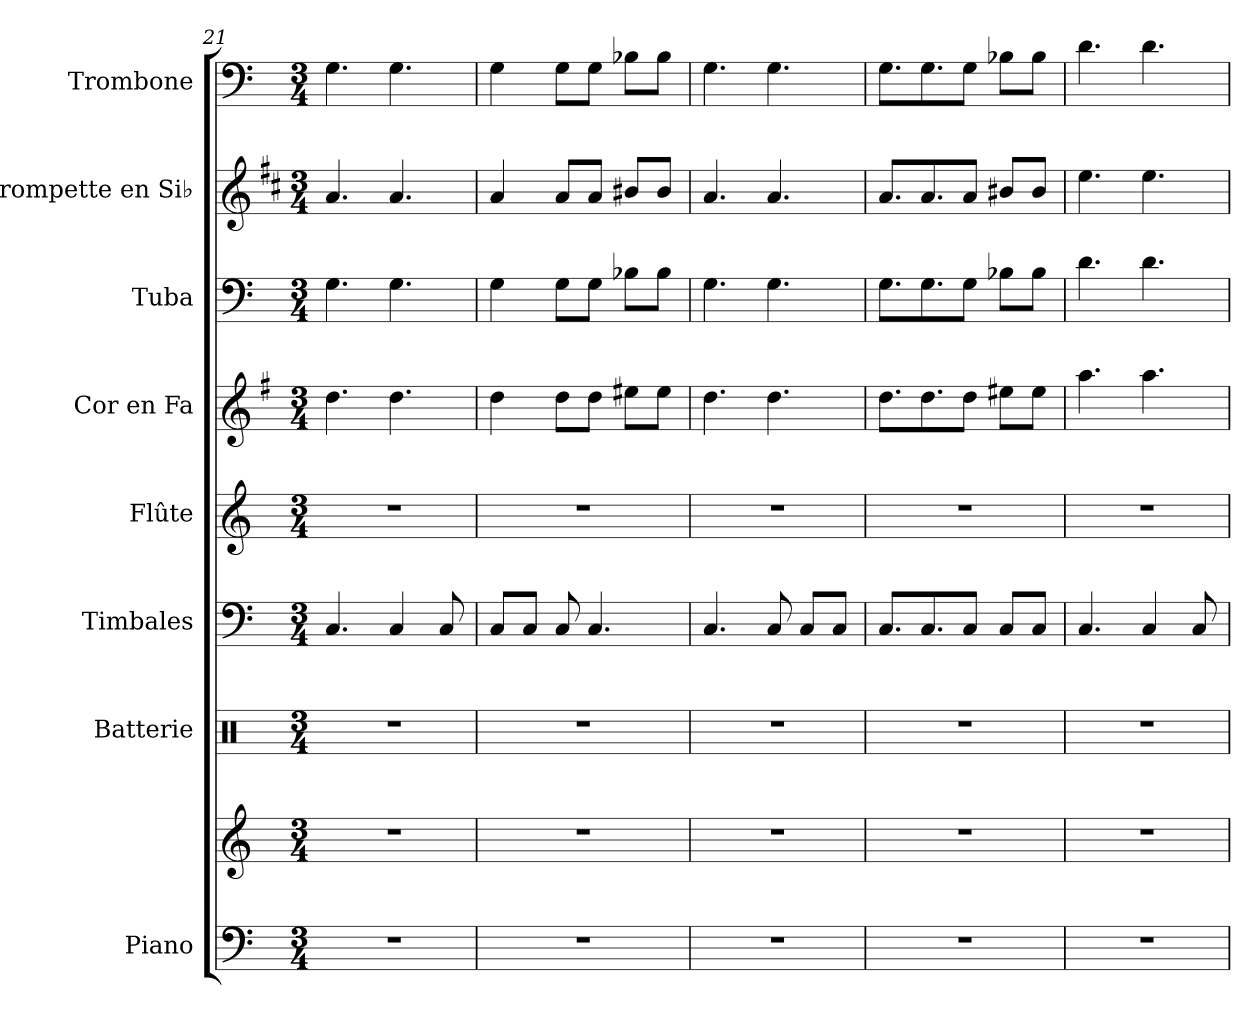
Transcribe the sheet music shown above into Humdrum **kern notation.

**kern	**kern	**kern	**kern	**kern	**kern	**kern	**kern	**kern
*part8	*part8	*part7	*part6	*part5	*part4	*part3	*part2	*part1
*staff9	*staff8	*staff7	*staff6	*staff5	*staff4	*staff3	*staff2	*staff1
*I"Piano	*	*I"Batterie	*I"Timbales	*I"Flûte	*I"Cor en Fa	*I"Tuba	*I"Trompette en Si♭	*I"Trombone
*I'Pia.	*	*I'Bat.	*I'Timb.	*I'Fl.	*I'Cor Fa	*I'Tba.	*I'Tromp. Si♭	*I'Tbn.
*clefF4	*clefG2	*clefX	*clefF4	*clefG2	*clefG2	*clefF4	*clefG2	*clefF4
*	*	*	*	*	*ITrd4c7	*	*ITrd1c2	*
*k[]	*k[]	*k[]	*k[]	*k[]	*k[]	*k[]	*k[]	*k[]
*M3/4	*M3/4	*M3/4	*M3/4	*M3/4	*M3/4	*M3/4	*M3/4	*M3/4
=21	=21	=21	=21	=21	=21	=21	=21	=21
2.r	2.r	2.r	4.C/	2.r	4.g\	4.G\	4.g/	4.G\
.	.	.	4C/	.	4.g\	4.G\	4.g/	4.G\
.	.	.	8C/	.	.	.	.	.
!!LO:PB:g=z
=22	=22	=22	=22	=22	=22	=22	=22	=22
2.r	2.r	2.r	8C/L	2.r	4g\	4G\	4g/	4G\
.	.	.	8C/J	.	.	.	.	.
.	.	.	8C/	.	8g\L	8G\L	8g/L	8G\L
.	.	.	4.C/	.	8g\J	8G\J	8g/J	8G\J
.	.	.	.	.	8a#X\L	8B-X\L	8a#X/L	8B-X\L
.	.	.	.	.	8a#\J	8B-\J	8a#/J	8B-\J
=23	=23	=23	=23	=23	=23	=23	=23	=23
2.r	2.r	2.r	4.C/	2.r	4.g\	4.G\	4.g/	4.G\
.	.	.	8C/	.	4.g\	4.G\	4.g/	4.G\
.	.	.	8C/L	.	.	.	.	.
.	.	.	8C/J	.	.	.	.	.
=24	=24	=24	=24	=24	=24	=24	=24	=24
2.r	2.r	2.r	8.C/L	2.r	8.g\L	8.G\L	8.g/L	8.G\L
.	.	.	8.C/	.	8.g\	8.G\	8.g/	8.G\
.	.	.	8C/J	.	8g\J	8G\J	8g/J	8G\J
.	.	.	8C/L	.	8a#X\L	8B-X\L	8a#X/L	8B-X\L
.	.	.	8C/J	.	8a#\J	8B-\J	8a#/J	8B-\J
=25	=25	=25	=25	=25	=25	=25	=25	=25
2.r	2.r	2.r	4.C/	2.r	4.dd\	4.d\	4.dd\	4.d\
.	.	.	4C/	.	4.dd\	4.d\	4.dd\	4.d\
.	.	.	8C/	.	.	.	.	.
=	=	=	=	=	=	=	=	=
*-	*-	*-	*-	*-	*-	*-	*-	*-
